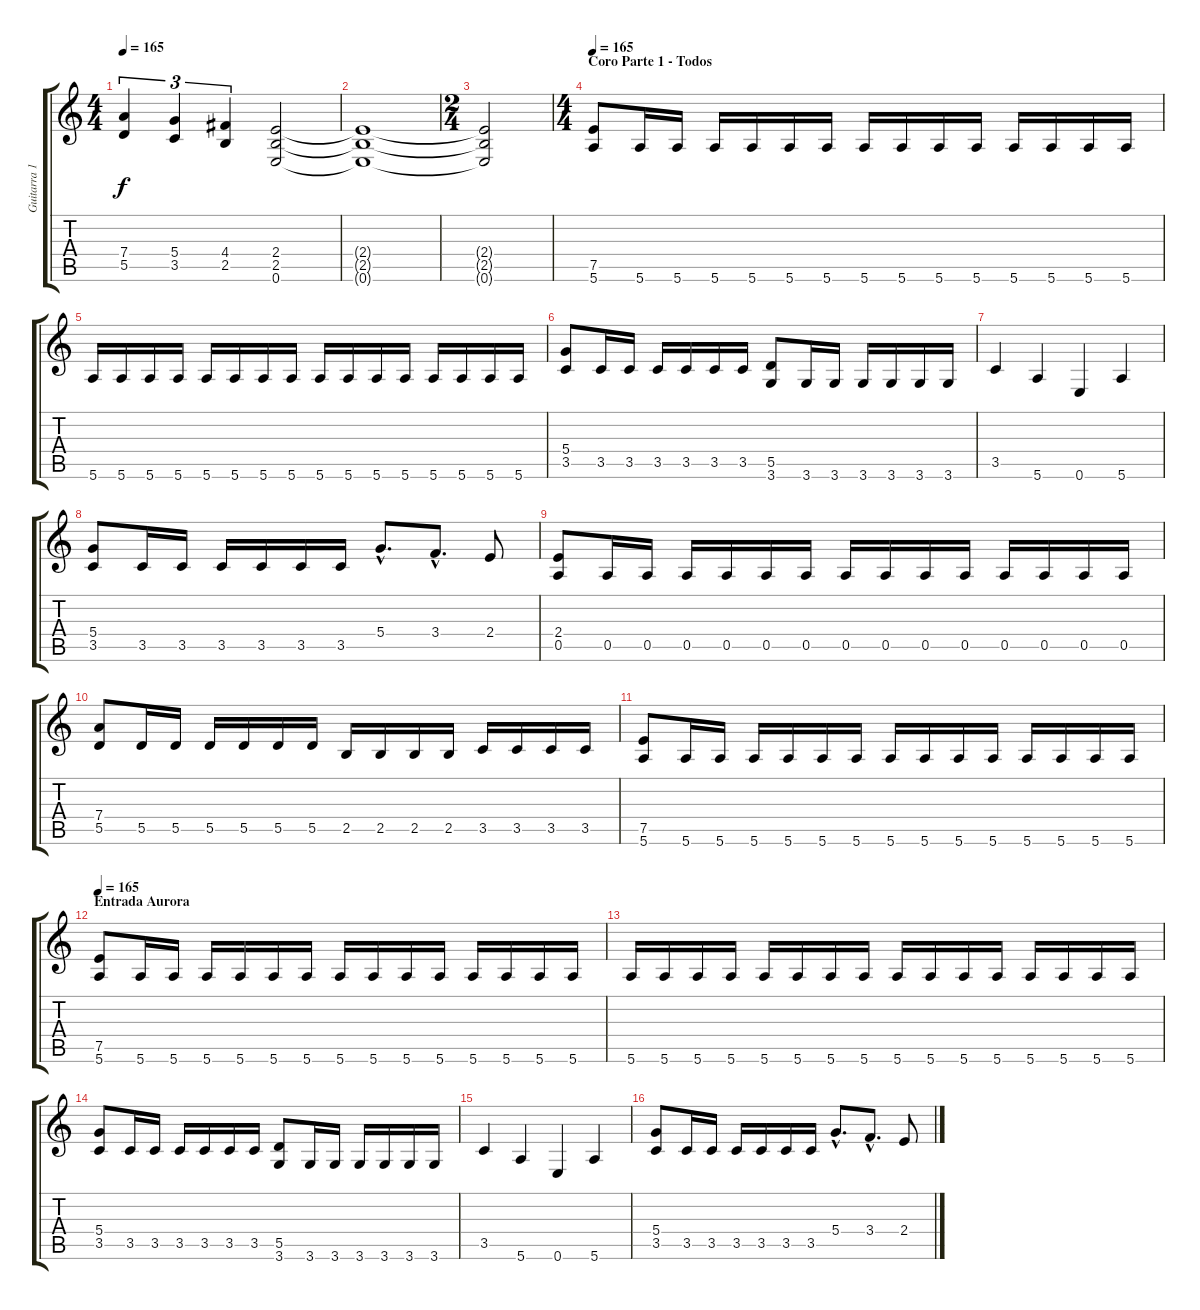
\track ("Guitarra 1" "Guitarra 1") {instrument acousticguitarsteel}
\staff {score tabs}
\tuning (E4 B3 G3 D3 A2 E2) {hide}
\ts (4 4)
\tempo 165
\clef g2
\ks c
(7.4 5.5).4{tu (3 2) dy f} (5.4 3.5).4{tu (3 2)} (4.4 2.5).4{tu (3 2)} (2.4 2.5 0.6).2 |
(2.4{t} 2.5{t} 0.6{t}).1 |
\ts (2 4)
(2.4{t} 2.5{t} 0.6{t}).2 |
\ts (4 4)
\section ("" "Coro Parte 1 - Todos")
\tempo 165
(7.5 5.6).8 5.6.16 5.6.16 5.6.16 5.6.16 5.6.16 5.6.16 5.6.16 5.6.16 5.6.16 5.6.16 5.6.16 5.6.16 5.6.16 5.6.16 |
5.6.16 5.6.16 5.6.16 5.6.16 5.6.16 5.6.16 5.6.16 5.6.16 5.6.16 5.6.16 5.6.16 5.6.16 5.6.16 5.6.16 5.6.16 5.6.16 |
(5.4 3.5).8 3.5.16 3.5.16 3.5.16 3.5.16 3.5.16 3.5.16 (5.5 3.6).8 3.6.16 3.6.16 3.6.16 3.6.16 3.6.16 3.6.16 |
3.5.4 5.6.4 0.6.4 5.6.4 |
(5.4 3.5).8 3.5.16 3.5.16 3.5.16 3.5.16 3.5.16 3.5.16 5.4{hac}.8{d} 3.4{hac}.8{d} 2.4.8 |
(2.4 0.5).8 0.5.16 0.5.16 0.5.16 0.5.16 0.5.16 0.5.16 0.5.16 0.5.16 0.5.16 0.5.16 0.5.16 0.5.16 0.5.16 0.5.16 |
(7.4 5.5).8 5.5.16 5.5.16 5.5.16 5.5.16 5.5.16 5.5.16 2.5.16 2.5.16 2.5.16 2.5.16 3.5.16 3.5.16 3.5.16 3.5.16 |
(7.5 5.6).8 5.6.16 5.6.16 5.6.16 5.6.16 5.6.16 5.6.16 5.6.16 5.6.16 5.6.16 5.6.16 5.6.16 5.6.16 5.6.16 5.6.16 |
\section ("" "Entrada Aurora")
\tempo 165
(7.5 5.6).8 5.6.16 5.6.16 5.6.16 5.6.16 5.6.16 5.6.16 5.6.16 5.6.16 5.6.16 5.6.16 5.6.16 5.6.16 5.6.16 5.6.16 |
5.6.16 5.6.16 5.6.16 5.6.16 5.6.16 5.6.16 5.6.16 5.6.16 5.6.16 5.6.16 5.6.16 5.6.16 5.6.16 5.6.16 5.6.16 5.6.16 |
(5.4 3.5).8 3.5.16 3.5.16 3.5.16 3.5.16 3.5.16 3.5.16 (5.5 3.6).8 3.6.16 3.6.16 3.6.16 3.6.16 3.6.16 3.6.16 |
3.5.4 5.6.4 0.6.4 5.6.4 |
(5.4 3.5).8 3.5.16 3.5.16 3.5.16 3.5.16 3.5.16 3.5.16 5.4{hac}.8{d} 3.4{hac}.8{d} 2.4.8
